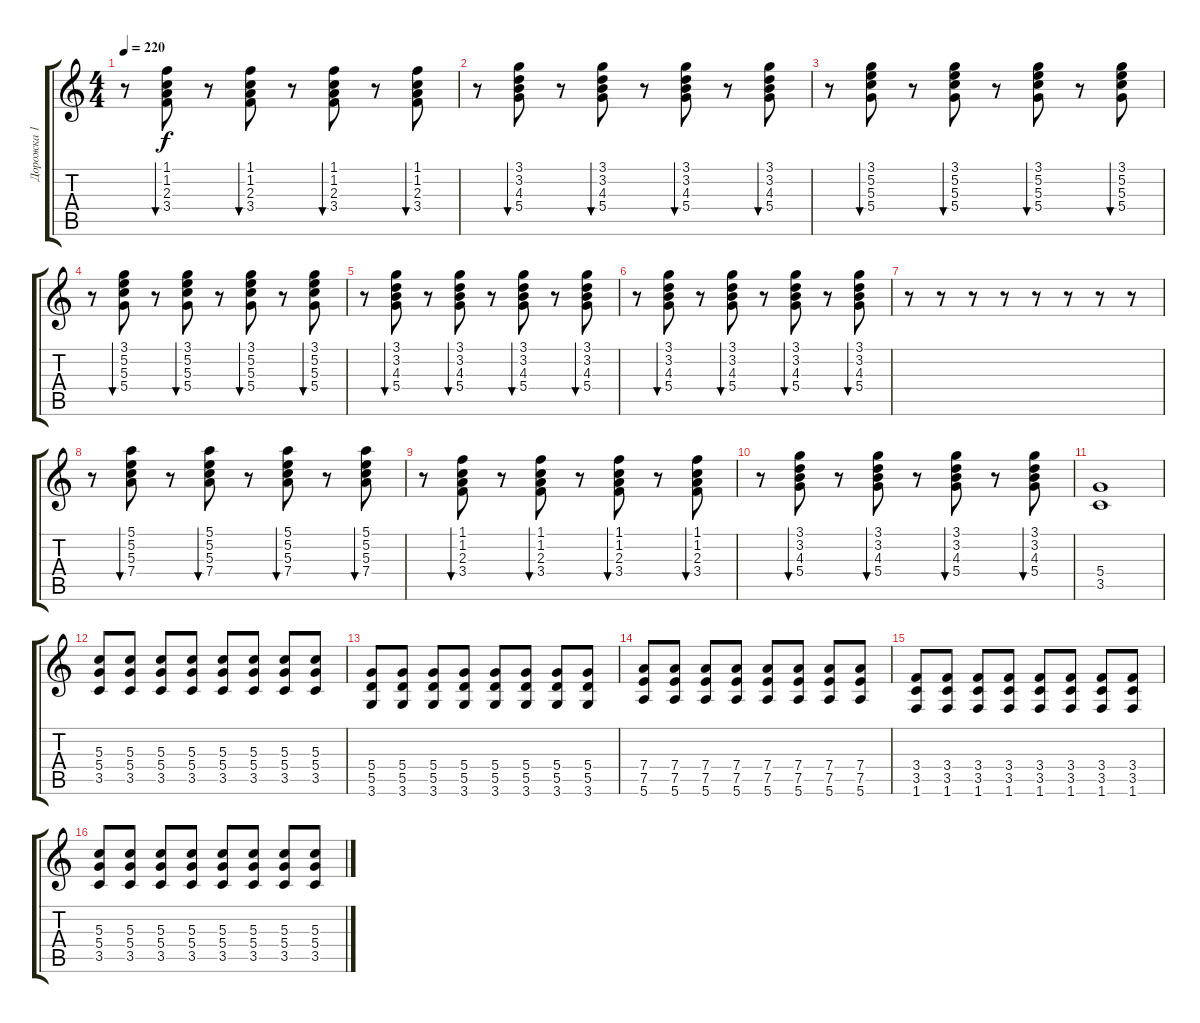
\track ("Дорожка 1" "Дорожка 1") {instrument distortionguitar}
\staff {score tabs}
\tuning (E4 B3 G3 D3 A2 E2) {hide}
\ts (4 4)
\tempo 220
\clef g2
\ks c
r.8{dy f instrument electricguitarclean} (1.1 1.2 2.3 3.4).8{bu 60} r.8 (1.1 1.2 2.3 3.4).8{bu 60} r.8 (1.1 1.2 2.3 3.4).8{bu 60} r.8 (1.1 1.2 2.3 3.4).8{bu 60} |
r.8 (3.1 3.2 4.3 5.4).8{bu 60} r.8 (3.1 3.2 4.3 5.4).8{bu 60} r.8 (3.1 3.2 4.3 5.4).8{bu 60} r.8 (3.1 3.2 4.3 5.4).8{bu 60} |
r.8{instrument electricguitarclean} (3.1 5.2 5.3 5.4).8{bu 60} r.8 (3.1 5.2 5.3 5.4).8{bu 60} r.8 (3.1 5.2 5.3 5.4).8{bu 60} r.8 (3.1 5.2 5.3 5.4).8{bu 60} |
r.8 (3.1 5.2 5.3 5.4).8{bu 60} r.8 (3.1 5.2 5.3 5.4).8{bu 60} r.8 (3.1 5.2 5.3 5.4).8{bu 60} r.8 (3.1 5.2 5.3 5.4).8{bu 60} |
r.8{instrument electricguitarclean} (3.1 3.2 4.3 5.4).8{bu 60} r.8 (3.1 3.2 4.3 5.4).8{bu 60} r.8 (3.1 3.2 4.3 5.4).8{bu 60} r.8 (3.1 3.2 4.3 5.4).8{bu 60} |
r.8 (3.1 3.2 4.3 5.4).8{bu 60} r.8 (3.1 3.2 4.3 5.4).8{bu 60} r.8 (3.1 3.2 4.3 5.4).8{bu 60} r.8 (3.1 3.2 4.3 5.4).8{bu 60} |
r.8{instrument electricguitarclean} r.8 r.8 r.8 r.8 r.8 r.8 r.8 |
r.8 (5.1 5.2 5.3 7.4).8{bu 60} r.8 (5.1 5.2 5.3 7.4).8{bu 60} r.8 (5.1 5.2 5.3 7.4).8{bu 60} r.8 (5.1 5.2 5.3 7.4).8{bu 60} |
r.8{instrument electricguitarclean} (1.1 1.2 2.3 3.4).8{bu 60} r.8 (1.1 1.2 2.3 3.4).8{bu 60} r.8 (1.1 1.2 2.3 3.4).8{bu 60} r.8 (1.1 1.2 2.3 3.4).8{bu 60} |
r.8 (3.1 3.2 4.3 5.4).8{bu 60} r.8 (3.1 3.2 4.3 5.4).8{bu 60} r.8 (3.1 3.2 4.3 5.4).8{bu 60} r.8 (3.1 3.2 4.3 5.4).8{bu 60} |
(5.4 3.5).1{instrument distortionguitar} |
(5.3 5.4 3.5).8{instrument distortionguitar} (5.3 5.4 3.5).8 (5.3 5.4 3.5).8 (5.3 5.4 3.5).8 (5.3 5.4 3.5).8 (5.3 5.4 3.5).8 (5.3 5.4 3.5).8 (5.3 5.4 3.5).8 |
(5.4 5.5 3.6).8 (5.4 5.5 3.6).8 (5.4 5.5 3.6).8 (5.4 5.5 3.6).8 (5.4 5.5 3.6).8 (5.4 5.5 3.6).8 (5.4 5.5 3.6).8 (5.4 5.5 3.6).8 |
(7.4 7.5 5.6).8 (7.4 7.5 5.6).8 (7.4 7.5 5.6).8 (7.4 7.5 5.6).8 (7.4 7.5 5.6).8 (7.4 7.5 5.6).8 (7.4 7.5 5.6).8 (7.4 7.5 5.6).8 |
(3.4 3.5 1.6).8 (3.4 3.5 1.6).8 (3.4 3.5 1.6).8 (3.4 3.5 1.6).8 (3.4 3.5 1.6).8 (3.4 3.5 1.6).8 (3.4 3.5 1.6).8 (3.4 3.5 1.6).8 |
(5.3 5.4 3.5).8 (5.3 5.4 3.5).8 (5.3 5.4 3.5).8 (5.3 5.4 3.5).8 (5.3 5.4 3.5).8 (5.3 5.4 3.5).8 (5.3 5.4 3.5).8 (5.3 5.4 3.5).8
